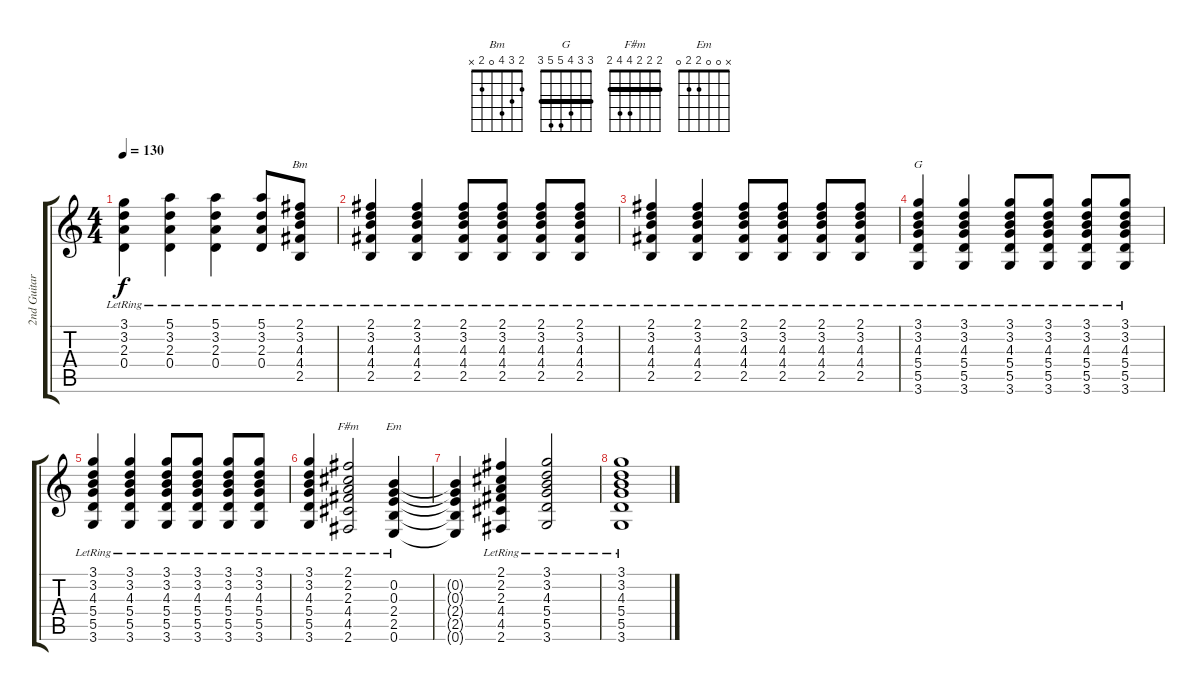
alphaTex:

\track ("2nd Guitar" "2nd Guitar") {instrument acousticguitarsteel}
\staff {score tabs}
\tuning (E4 B3 G3 D3 A2 E2) {hide}
\chord ("Bm" 2 3 4 0 2 x)
\chord ("G" 3 3 4 5 5 3) {barre 3}
\chord ("F#m" 2 2 2 4 4 2) {barre 2}
\chord ("Em" x 0 0 2 2 0)
\ts (4 4)
\tempo 130
\clef g2
\ks c
(3.1{lr} 3.2{lr} 2.3{lr} 0.4{lr}).4{dy f} (5.1{lr} 3.2{lr} 2.3{lr} 0.4{lr}).4 (5.1{lr} 3.2{lr} 2.3{lr} 0.4{lr}).4 (5.1{lr} 3.2{lr} 2.3{lr} 0.4{lr}).8 (2.1{lr} 3.2{lr} 4.3{lr} 4.4{lr} 2.5{lr}).8{ch "Bm"} |
(2.1{lr} 3.2{lr} 4.3{lr} 4.4{lr} 2.5{lr}).4 (2.1{lr} 3.2{lr} 4.3{lr} 4.4{lr} 2.5{lr}).4 (2.1{lr} 3.2{lr} 4.3{lr} 4.4{lr} 2.5{lr}).8 (2.1{lr} 3.2{lr} 4.3{lr} 4.4{lr} 2.5{lr}).8 (2.1{lr} 3.2{lr} 4.3{lr} 4.4{lr} 2.5{lr}).8 (2.1{lr} 3.2{lr} 4.3{lr} 4.4{lr} 2.5{lr}).8 |
(2.1{lr} 3.2{lr} 4.3{lr} 4.4{lr} 2.5{lr}).4 (2.1{lr} 3.2{lr} 4.3{lr} 4.4{lr} 2.5{lr}).4 (2.1{lr} 3.2{lr} 4.3{lr} 4.4{lr} 2.5{lr}).8 (2.1{lr} 3.2{lr} 4.3{lr} 4.4{lr} 2.5{lr}).8 (2.1{lr} 3.2{lr} 4.3{lr} 4.4{lr} 2.5{lr}).8 (2.1{lr} 3.2{lr} 4.3{lr} 4.4{lr} 2.5{lr}).8 |
(3.1{lr} 3.2{lr} 4.3{lr} 5.4{lr} 5.5{lr} 3.6{lr}).4{ch "G"} (3.1{lr} 3.2{lr} 4.3{lr} 5.4{lr} 5.5{lr} 3.6{lr}).4 (3.1{lr} 3.2{lr} 4.3{lr} 5.4{lr} 5.5{lr} 3.6{lr}).8 (3.1{lr} 3.2{lr} 4.3{lr} 5.4{lr} 5.5{lr} 3.6{lr}).8 (3.1{lr} 3.2{lr} 4.3{lr} 5.4{lr} 5.5{lr} 3.6{lr}).8 (3.1{lr} 3.2{lr} 4.3{lr} 5.4{lr} 5.5{lr} 3.6{lr}).8 |
(3.1{lr} 3.2{lr} 4.3{lr} 5.4{lr} 5.5{lr} 3.6{lr}).4 (3.1{lr} 3.2{lr} 4.3{lr} 5.4{lr} 5.5{lr} 3.6{lr}).4 (3.1{lr} 3.2{lr} 4.3{lr} 5.4{lr} 5.5{lr} 3.6{lr}).8 (3.1{lr} 3.2{lr} 4.3{lr} 5.4{lr} 5.5{lr} 3.6{lr}).8 (3.1{lr} 3.2{lr} 4.3{lr} 5.4{lr} 5.5{lr} 3.6{lr}).8 (3.1{lr} 3.2{lr} 4.3{lr} 5.4{lr} 5.5{lr} 3.6{lr}).8 |
(3.1 3.2 4.3 5.4 5.5{lr} 3.6{lr}).4 (2.1 2.2 2.3 4.4{lr} 4.5{lr} 2.6{lr}).2{ch "F#m"} (0.2 0.3 2.4{lr} 2.5{lr} 0.6{lr}).4{ch "Em"} |
(0.2{t} 0.3{t} 2.4{t} 2.5{t} 0.6{t}).4 (2.1 2.2 2.3 4.4{lr} 4.5{lr} 2.6{lr}).4 (3.1 3.2 4.3 5.4{lr} 5.5{lr} 3.6{lr}).2 |
(3.1 3.2 4.3 5.4{lr} 5.5{lr} 3.6{lr}).1
